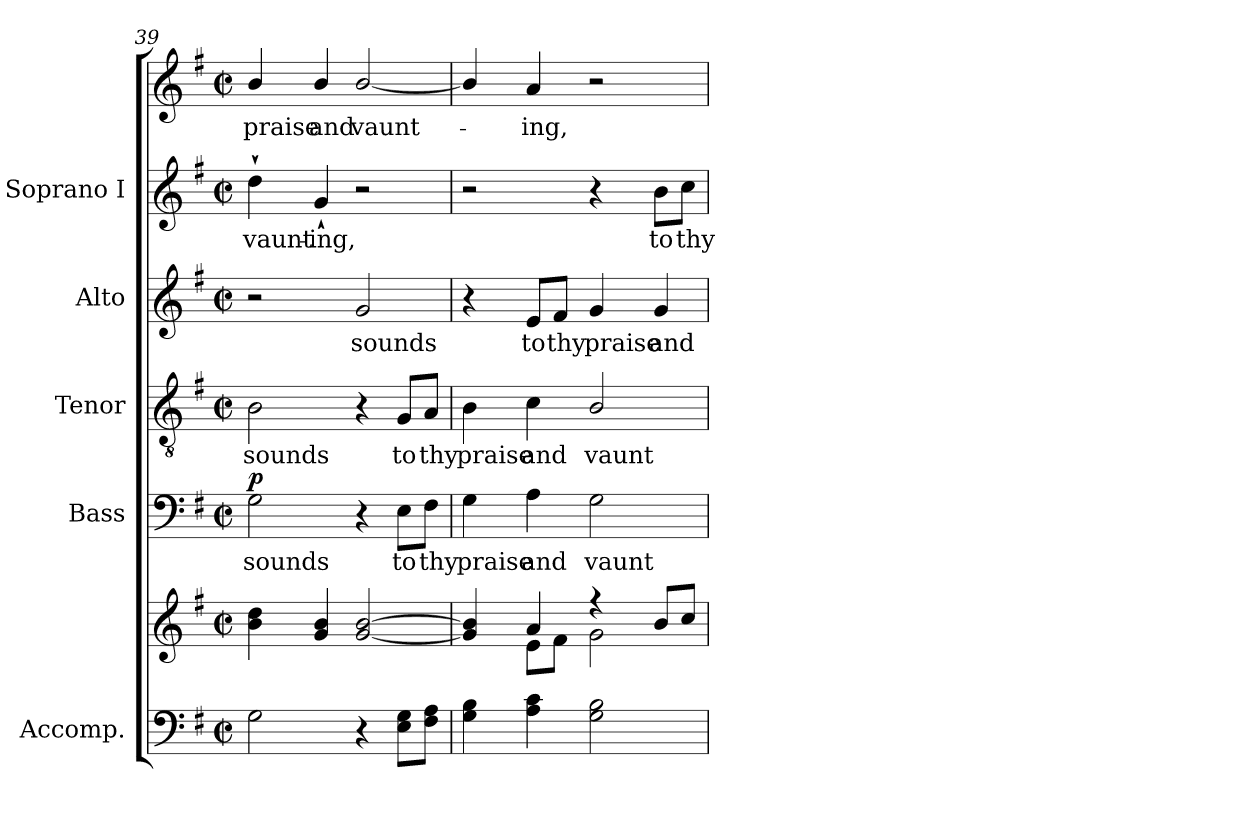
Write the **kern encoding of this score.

**kern	**kern	**kern	**text	**dynam	**kern	**text	**kern	**text	**kern	**text	**kern	**text
*part5	*part5	*part4	*part4	*part4	*part3	*part3	*part2	*part2	*part1	*part1	*part1	*part1
*staff7	*staff6	*staff5	*staff5	*staff5	*staff4	*staff4	*staff3	*staff3	*staff2	*staff2	*staff1	*staff1
*I"Accomp.	*	*I"Bass	*	*	*I"Tenor	*	*I"Alto	*	*I"Soprano I	*	*	*
*	*	*I'B	*	*	*I'T	*	*I'A	*	*I'S	*	*	*
*clefF4	*clefG2	*clefF4	*	*	*clefGv2	*	*clefG2	*	*clefG2	*	*clefG2	*
*k[f#]	*k[f#]	*k[f#]	*	*	*k[f#]	*	*k[f#]	*	*k[f#]	*	*k[f#]	*
*G:	*G:	*G:	*	*	*G:	*	*G:	*	*G:	*	*G:	*
*M2/2	*M2/2	*M2/2	*	*	*M2/2	*	*M2/2	*	*M2/2	*	*M2/2	*
*met(c|)	*met(c|)	*met(c|)	*	*	*met(c|)	*	*met(c|)	*	*met(c|)	*	*met(c|)	*
=39	=39	=39	=39	=39	=39	=39	=39	=39	=39	=39	=39	=39
*	*^	*	*	*	*	*	*	*	*	*	*	*
!	!	!	!	!LO:LY:b	!LO:DY:b	!	!LO:LY:b	!	!	!	!LO:LY:b	!	!LO:LY:b
2G	4b\ 4dd\	2ryy	2G	sounds	p	2B	sounds	2r	.	4dd`	vaunt-	4b/	praise
!	!	!	!	!	!	!	!	!	!	!	!LO:LY:b	!	!LO:LY:b
.	4g/ 4b/	.	.	.	.	.	.	.	.	4g`	-ing,	4b/	and
!	!	!	!	!	!	!	!	!	!LO:LY:b	!	!	!	!LO:LY:b
4r	2ryy	[2g/ [2b/	4r	.	.	4r	.	2g	sounds	2r	.	[2b/	vaunt-
!	!	!	!	!LO:LY:b	!	!	!LO:LY:b	!	!	!	!	!	!
8E 8GL	.	.	8E\L	to	.	8G/L	to	.	.	.	.	.	.
!	!	!	!	!LO:LY:b	!	!	!LO:LY:b	!	!	!	!	!	!
8F# 8AJ	.	.	8F#\J	thy	.	8A/J	thy	.	.	.	.	.	.
=40	=40	=40	=40	=40	=40	=40	=40	=40	=40	=40	=40	=40	=40
!	!	!	!	!LO:LY:b	!	!	!LO:LY:b	!	!	!	!	!	!
4G 4B	4ryy	4g/] 4b/]	4G	praise	.	4B	praise	4r	.	2r	.	4b/]	.
!	!	!	!	!LO:LY:b	!	!	!LO:LY:b	!	!LO:LY:b	!	!	!	!LO:LY:b
4A 4c	4a/	8e\L	4A	and	.	4c	and	8e/L	to	.	.	4a	ing,
!	!	!	!	!	!	!	!	!	!LO:LY:b	!	!	!	!
.	.	8f#\J	.	.	.	.	.	8f#/J	thy	.	.	.	.
!	!	!	!	!LO:LY:b	!	!	!LO:LY:b	!	!LO:LY:b	!	!	!	!
2G 2B	4r	2g\	2G	vaunt-	.	2B/	vaunt-	4g	praise	4r	.	2r	.
!	!	!	!	!	!	!	!	!	!LO:LY:b	!	!LO:LY:b	!	!
.	8b/L	.	.	.	.	.	.	4g	and	8b\L	to	.	.
!	!	!	!	!	!	!	!	!	!	!	!LO:LY:b	!	!
.	8cc/J	.	.	.	.	.	.	.	.	8cc\J	thy	.	.
*	*v	*v	*	*	*	*	*	*	*	*	*	*	*
=	=	=	=	=	=	=	=	=	=	=	=	=
*-	*-	*-	*-	*-	*-	*-	*-	*-	*-	*-	*-	*-
